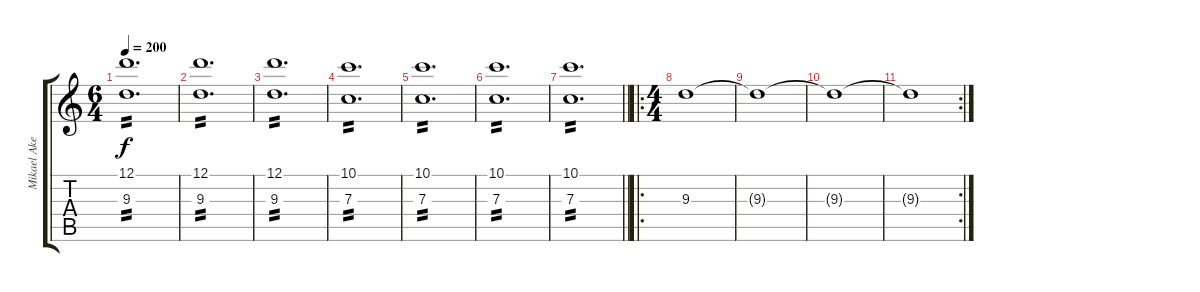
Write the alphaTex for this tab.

\track ("Mikael Akerfeldt" "Mikael Ake") {instrument distortionguitar}
\staff {score tabs}
\tuning (D4 A3 F3 D3 A2 D2) {hide}
\ts (6 4)
\tempo 200
\clef g2
\ks c
(12.1 9.3).1{d tp 2 dy f} |
(12.1 9.3).1{d tp 2} |
(12.1 9.3).1{d tp 2} |
(10.1 7.3).1{d tp 2} |
(10.1 7.3).1{d tp 2} |
(10.1 7.3).1{d tp 2} |
\barLineRight lightlight
(10.1 7.3).1{d tp 2} |
\ro
\ts (4 4)
9.3.1 |
9.3{t}.1 |
9.3{t}.1 |
\rc 2
9.3{t}.1
